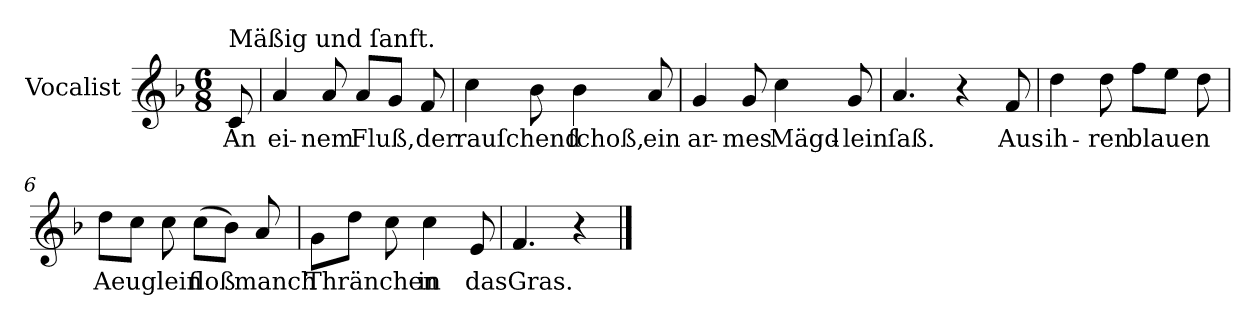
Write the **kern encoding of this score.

**kern	**text
*part1	*part1
*staff1	*staff1
*I"Vocalist	*
*clefG2	*
*k[b-]	*
*F:	*
*M6/8	*
=	=
!LO:TX:a:t=Mäßig und ſanft.	!
8c	An
=1	=1
4a	ei-
8a	-nem
8aL	Fluß,
8gJ	.
8f	der
=2	=2
4cc	rauſchend
8b-	.
4b-	ſchoß,
8a	ein
=3	=3
4g	ar-
8g	-mes
4cc	Mägd-
8g	-lein
=4	=4
4.a	ſaß.
4r	.
8f	Aus
=5	=5
4dd	ih-
8dd	-ren
8ffL	blauen
8eeJ	.
8dd	.
=6	=6
8ddL	Aeuglein
8ccJ	.
8cc	.
(8ccL	floß
8b-J)	.
8a	manch
=7	=7
8gL	Thränchen
8ddJ	.
8cc	.
4cc	in
8e	das
=8	=8
4.f	Gras.
4r	.
==	==
*-	*-
